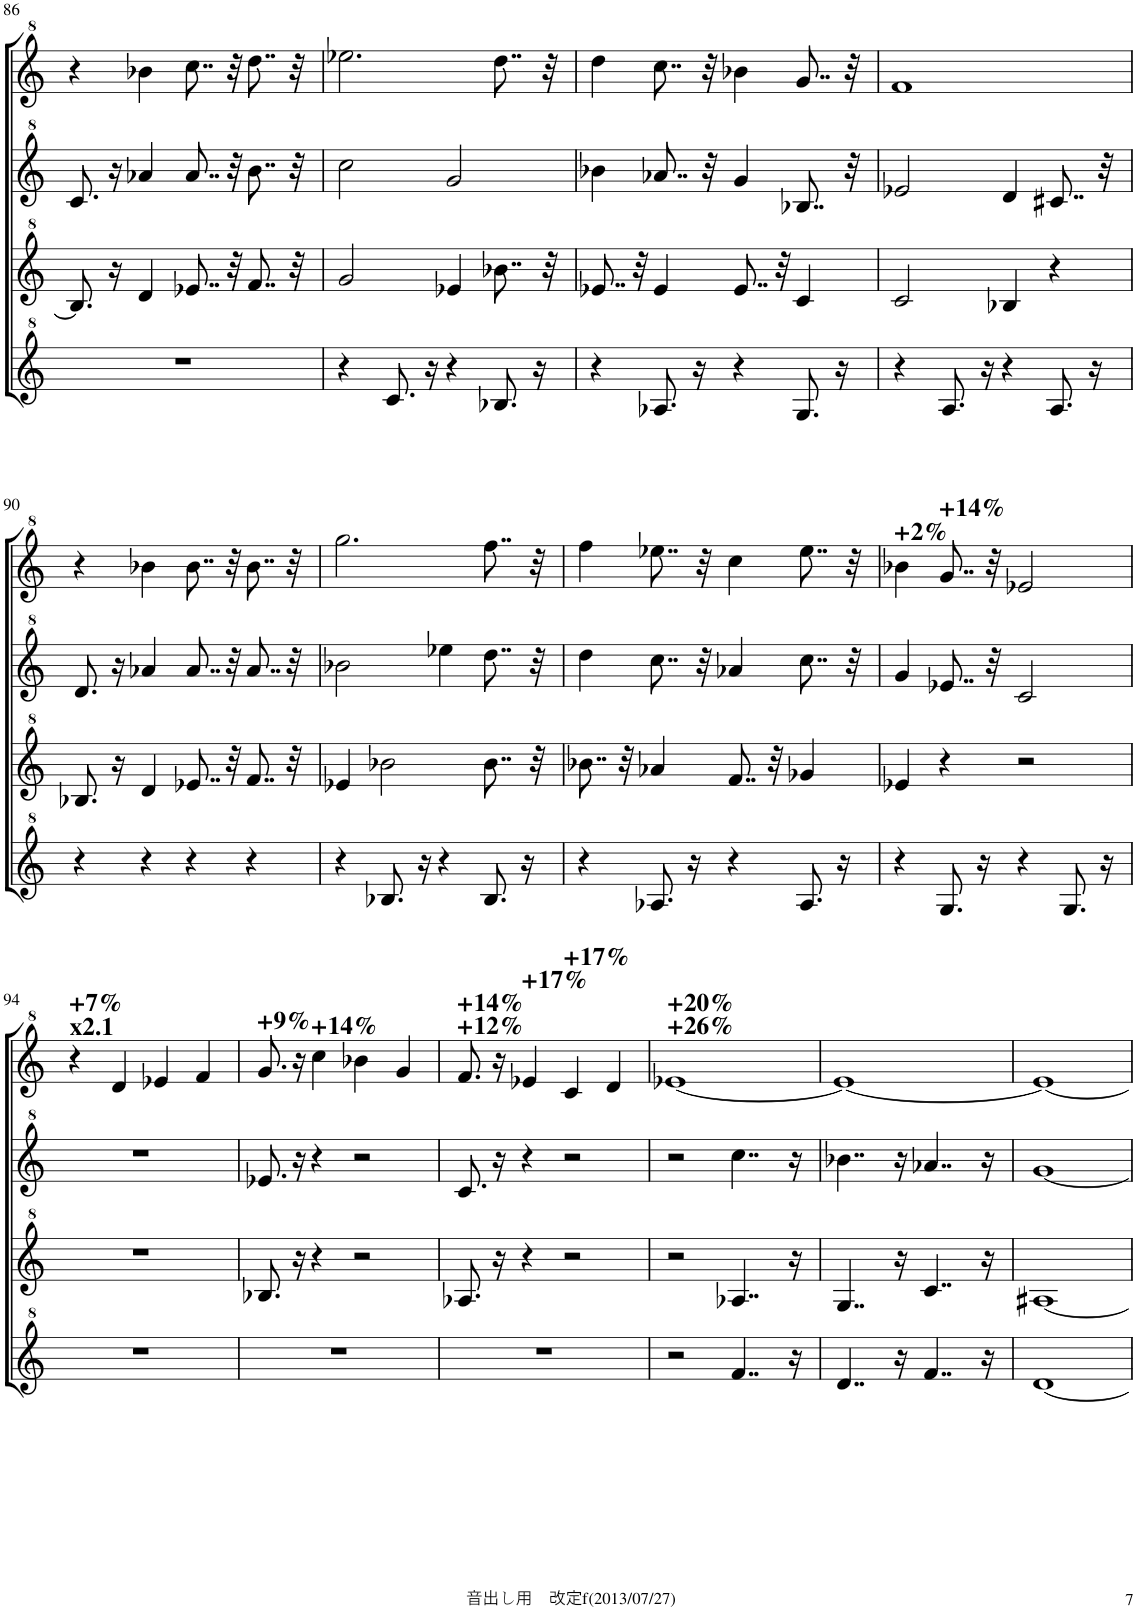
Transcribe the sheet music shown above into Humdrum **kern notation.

**kern	**kern	**kern	**kern
*part4	*part3	*part2	*part1
*staff4	*staff3	*staff2	*staff1
*I"Tenor Recorder	*I"Tenor Recorder	*I"Tenor Recorder	*I"Street Organ
!!LO:PB:g=z
*clefG^2	*clefG^2	*clefG^2	*clefG^2
*k[]	*k[]	*k[]	*k[]
*M4/4	*M4/4	*M4/4	*M4/4
*met(c)	*met(c)	*met(c)	*met(c)
=86	=86	=86	=86
1r	8.b-/]	8.cc/	4r
.	16r	16r	.
.	4dd/	4aa-X/	4bb-X\
.	8..ee-X/	8..aa-/	8..ccc\
.	32r	32r	32r
.	8..ff/	8..bb\	8..ddd\
.	32r	32r	32r
=87	=87	=87	=87
4r	2gg/	2ccc\	2.eee-X\
8.cc/	.	.	.
16r	.	.	.
4r	4ee-X/	2gg/	.
8.b-X/	8..bb-X\	.	8..ddd\
16r	.	.	.
.	32r	.	32r
=88	=88	=88	=88
4r	8..ee-X/	4bb-X\	4ddd\
.	32r	.	.
8.a-X/	4ee-/	8..aa-X/	8..ccc\
16r	.	.	.
.	.	32r	32r
4r	8..ee-/	4gg/	4bb-X\
.	32r	.	.
8.g/	4cc/	8..b-X/	8..gg/
16r	.	.	.
.	.	32r	32r
=89	=89	=89	=89
4r	2cc/	2ee-X/	1ff
8.a/	.	.	.
16r	.	.	.
4r	4b-X/	4dd/	.
8.a/	4r	8..cc#X/	.
16r	.	.	.
.	.	32r	.
!!LO:LB:g=z
=90	=90	=90	=90
4r	8.b-X/	8.dd/	4r
.	16r	16r	.
4r	4dd/	4aa-X/	4bb-X\
4r	8..ee-X/	8..aa-/	8..bb-\
.	32r	32r	32r
4r	8..ff/	8..aa-/	8..bb-\
.	32r	32r	32r
=91	=91	=91	=91
4r	4ee-X/	2bb-X\	2.ggg\
8.b-X/	2bb-X\	.	.
16r	.	.	.
4r	.	4eee-X\	.
8.b-/	8..bb-\	8..ddd\	8..fff\
16r	.	.	.
.	32r	32r	32r
=92	=92	=92	=92
4r	8..bb-X\	4ddd\	4fff\
.	32r	.	.
8.a-X/	4aa-X/	8..ccc\	8..eee-X\
16r	.	.	.
.	.	32r	32r
4r	8..ff/	4aa-X/	4ccc\
.	32r	.	.
8.a-/	4gg-X/	8..ccc\	8..eee-\
16r	.	.	.
.	.	32r	32r
=93	=93	=93	=93
!	!	!	!LO:TX:a:B:t=+2%
4r	4ee-X/	4gg/	4bb-X\
!	!	!	!LO:TX:a:B:t=+14%
8.g/	4r	8..ee-X/	8..gg/
16r	.	.	.
.	.	32r	32r
4r	2r	2cc/	2ee-X/
8.g/	.	.	.
16r	.	.	.
!!LO:LB:g=z
=94	=94	=94	=94
!	!	!	!LO:TX:a:B:t=x2.1
!	!	!	!LO:TX:a:B:t=+7%
1r	1r	1r	4r
.	.	.	4dd/
.	.	.	4ee-X/
.	.	.	4ff/
=95	=95	=95	=95
!	!	!	!LO:TX:a:B:t=+9%
1r	8.b-X/	8.ee-X/	8.gg/
.	16r	16r	16r
!	!	!	!LO:TX:a:B:t=+14%
.	4r	4r	4ccc\
.	2r	2r	4bb-X\
.	.	.	4gg/
=96	=96	=96	=96
!	!	!	!LO:TX:a:B:t=+12%
!	!	!	!LO:TX:a:B:t=+14%
1r	8.a-X/	8.cc/	8.ff/
.	16r	16r	16r
!	!	!	!LO:TX:a:B:t=+17%
.	4r	4r	4ee-X/
!	!	!	!LO:TX:a:B:t=+17%
.	2r	2r	4cc/
.	.	.	4dd/
=97	=97	=97	=97
!	!	!	!LO:TX:a:B:t=+26%
!	!	!	!LO:TX:a:B:t=+20%
2r	2r	2r	[1ee-X
4..ff/	4..a-X/	4..ccc\	.
16r	16r	16r	.
=98	=98	=98	=98
4..dd/	4..g/	4..bb-X\	1ee-_
16r	16r	16r	.
4..ff/	4..cc/	4..aa-X/	.
16r	16r	16r	.
=99	=99	=99	=99
[1dd	[1a#X	[1gg	1ee-_
=	=	=	=
*-	*-	*-	*-
